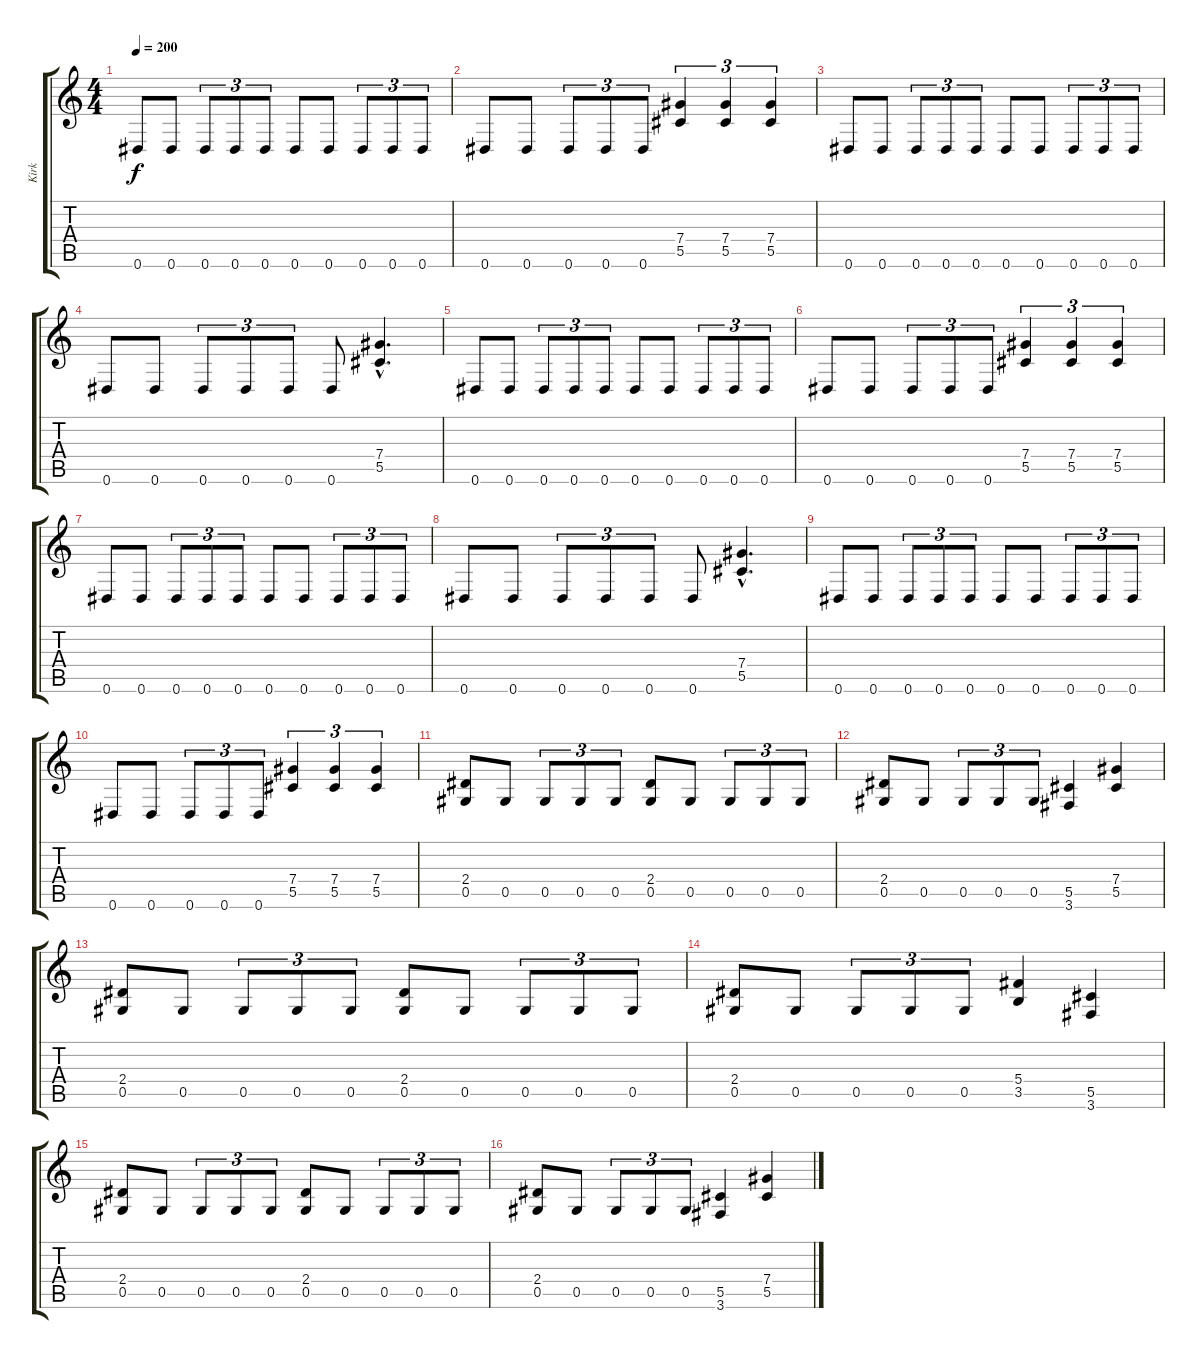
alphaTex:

\track ("Kirk" "Kirk") {instrument distortionguitar}
\staff {score tabs}
\tuning (Eb4 Bb3 Gb3 Db3 Ab2 Eb2) {hide}
\ts (4 4)
\tempo 200
\clef g2
\ks c
0.6.8{dy f} 0.6.8 0.6.8{tu (3 2)} 0.6.8{tu (3 2)} 0.6.8{tu (3 2)} 0.6.8 0.6.8 0.6.8{tu (3 2)} 0.6.8{tu (3 2)} 0.6.8{tu (3 2)} |
0.6.8 0.6.8 0.6.8{tu (3 2)} 0.6.8{tu (3 2)} 0.6.8{tu (3 2)} (7.4 5.5).4{tu (3 2)} (7.4 5.5).4{tu (3 2)} (7.4 5.5).4{tu (3 2)} |
0.6.8 0.6.8 0.6.8{tu (3 2)} 0.6.8{tu (3 2)} 0.6.8{tu (3 2)} 0.6.8 0.6.8 0.6.8{tu (3 2)} 0.6.8{tu (3 2)} 0.6.8{tu (3 2)} |
0.6.8 0.6.8 0.6.8{tu (3 2)} 0.6.8{tu (3 2)} 0.6.8{tu (3 2)} 0.6.8 (7.4{hac} 5.5{hac}).4{d} |
0.6.8 0.6.8 0.6.8{tu (3 2)} 0.6.8{tu (3 2)} 0.6.8{tu (3 2)} 0.6.8 0.6.8 0.6.8{tu (3 2)} 0.6.8{tu (3 2)} 0.6.8{tu (3 2)} |
0.6.8 0.6.8 0.6.8{tu (3 2)} 0.6.8{tu (3 2)} 0.6.8{tu (3 2)} (7.4 5.5).4{tu (3 2)} (7.4 5.5).4{tu (3 2)} (7.4 5.5).4{tu (3 2)} |
0.6.8 0.6.8 0.6.8{tu (3 2)} 0.6.8{tu (3 2)} 0.6.8{tu (3 2)} 0.6.8 0.6.8 0.6.8{tu (3 2)} 0.6.8{tu (3 2)} 0.6.8{tu (3 2)} |
0.6.8 0.6.8 0.6.8{tu (3 2)} 0.6.8{tu (3 2)} 0.6.8{tu (3 2)} 0.6.8 (7.4{hac} 5.5{hac}).4{d} |
0.6.8 0.6.8 0.6.8{tu (3 2)} 0.6.8{tu (3 2)} 0.6.8{tu (3 2)} 0.6.8 0.6.8 0.6.8{tu (3 2)} 0.6.8{tu (3 2)} 0.6.8{tu (3 2)} |
0.6.8 0.6.8 0.6.8{tu (3 2)} 0.6.8{tu (3 2)} 0.6.8{tu (3 2)} (7.4 5.5).4{tu (3 2)} (7.4 5.5).4{tu (3 2)} (7.4 5.5).4{tu (3 2)} |
(2.4 0.5).8 0.5.8 0.5.8{tu (3 2)} 0.5.8{tu (3 2)} 0.5.8{tu (3 2)} (2.4 0.5).8 0.5.8 0.5.8{tu (3 2)} 0.5.8{tu (3 2)} 0.5.8{tu (3 2)} |
(2.4 0.5).8 0.5.8 0.5.8{tu (3 2)} 0.5.8{tu (3 2)} 0.5.8{tu (3 2)} (5.5 3.6).4 (7.4 5.5).4 |
(2.4 0.5).8 0.5.8 0.5.8{tu (3 2)} 0.5.8{tu (3 2)} 0.5.8{tu (3 2)} (2.4 0.5).8 0.5.8 0.5.8{tu (3 2)} 0.5.8{tu (3 2)} 0.5.8{tu (3 2)} |
(2.4 0.5).8 0.5.8 0.5.8{tu (3 2)} 0.5.8{tu (3 2)} 0.5.8{tu (3 2)} (5.4 3.5).4 (5.5 3.6).4 |
(2.4 0.5).8 0.5.8 0.5.8{tu (3 2)} 0.5.8{tu (3 2)} 0.5.8{tu (3 2)} (2.4 0.5).8 0.5.8 0.5.8{tu (3 2)} 0.5.8{tu (3 2)} 0.5.8{tu (3 2)} |
(2.4 0.5).8 0.5.8 0.5.8{tu (3 2)} 0.5.8{tu (3 2)} 0.5.8{tu (3 2)} (5.5 3.6).4 (7.4 5.5).4
